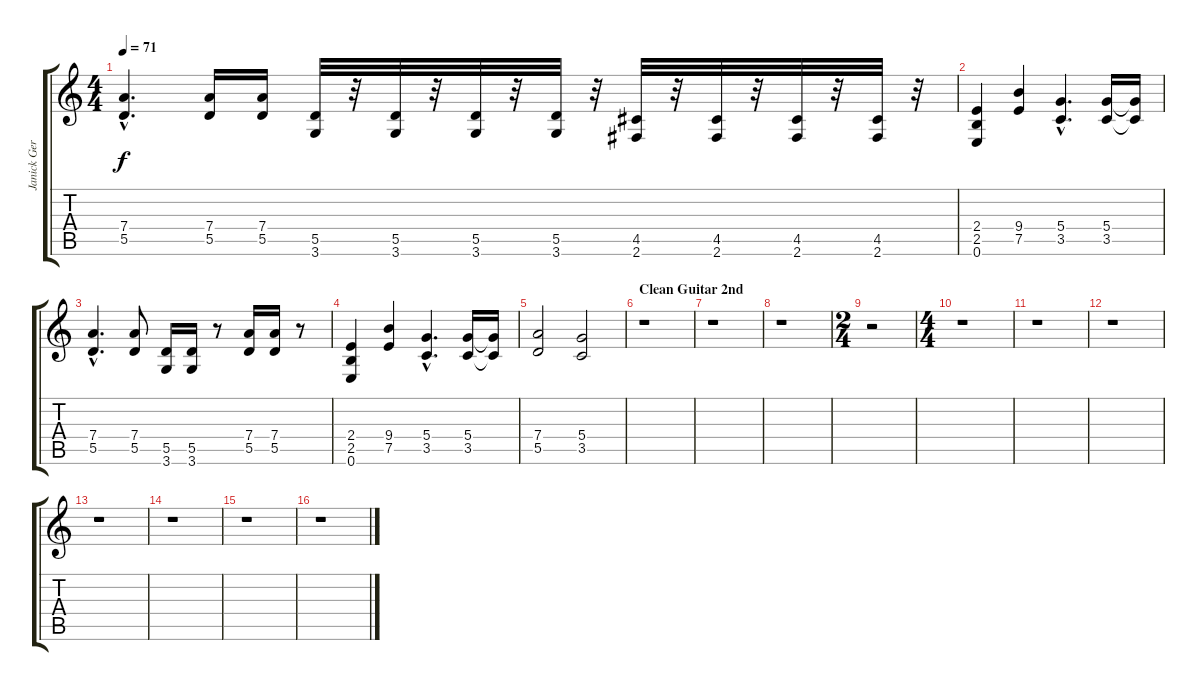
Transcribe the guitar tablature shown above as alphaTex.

\track ("Janick Gers" "Janick Ger") {instrument distortionguitar}
\staff {score tabs}
\tuning (E4 B3 G3 D3 A2 E2) {hide}
\ts (4 4)
\tempo 71
\clef g2
\ks c
(7.4{hac} 5.5{hac}).4{d dy f} (7.4 5.5).16 (7.4 5.5).16 (5.5 3.6).32 r.32 (5.5 3.6).32 r.32 (5.5 3.6).32 r.32 (5.5 3.6).32 r.32 (4.5 2.6).32 r.32 (4.5 2.6).32 r.32 (4.5 2.6).32 r.32 (4.5 2.6).32 r.32 |
(2.4 2.5 0.6).4 (9.4 7.5).4 (5.4{hac} 3.5{hac}).4{d} (5.4 3.5).16 (5.4{t} 3.5{t}).16 |
(7.4{hac} 5.5{hac}).4{d} (7.4 5.5).8 (5.5 3.6).16 (5.5 3.6).16 r.8 (7.4 5.5).16 (7.4 5.5).16 r.8 |
(2.4 2.5 0.6).4 (9.4 7.5).4 (5.4{hac} 3.5{hac}).4{d} (5.4 3.5).16 (5.4{t} 3.5{t}).16 |
(7.4 5.5).2 (5.4 3.5).2 |
\section ("" "Clean Guitar 2nd")
r.1 |
r.1 |
r.1 |
\ts (2 4)
r.2 |
\ts (4 4)
r.1 |
r.1 |
r.1 |
r.1 |
r.1 |
r.1 |
r.1
